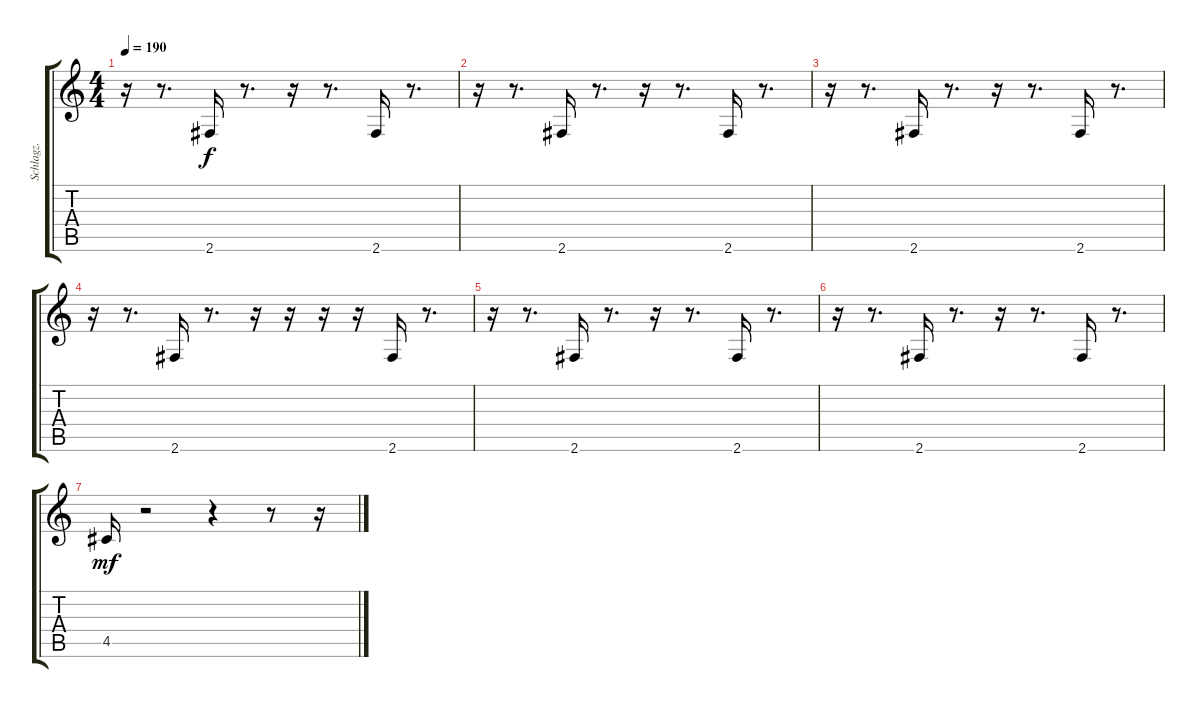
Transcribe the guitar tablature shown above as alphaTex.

\track ("Schlagz." "Schlagz.") {instrument acousticguitarnylon}
\staff {score tabs}
\tuning (E4 B3 G3 D3 A2 E2) {hide}
\ts (4 4)
\tempo 190
\clef g2
\ks c
r.16{dy f} r.8{d} 2.6.16 r.8{d} r.16 r.8{d} 2.6.16 r.8{d} |
r.16 r.8{d} 2.6.16 r.8{d} r.16 r.8{d} 2.6.16 r.8{d} |
r.16 r.8{d} 2.6.16 r.8{d} r.16 r.8{d} 2.6.16 r.8{d} |
r.16 r.8{d} 2.6.16 r.8{d} r.16 r.16 r.16 r.16 2.6.16 r.8{d} |
r.16 r.8{d} 2.6.16 r.8{d} r.16 r.8{d} 2.6.16 r.8{d} |
r.16 r.8{d} 2.6.16 r.8{d} r.16 r.8{d} 2.6.16 r.8{d} |
4.5.16{dy mf} r.2 r.4 r.8 r.16
